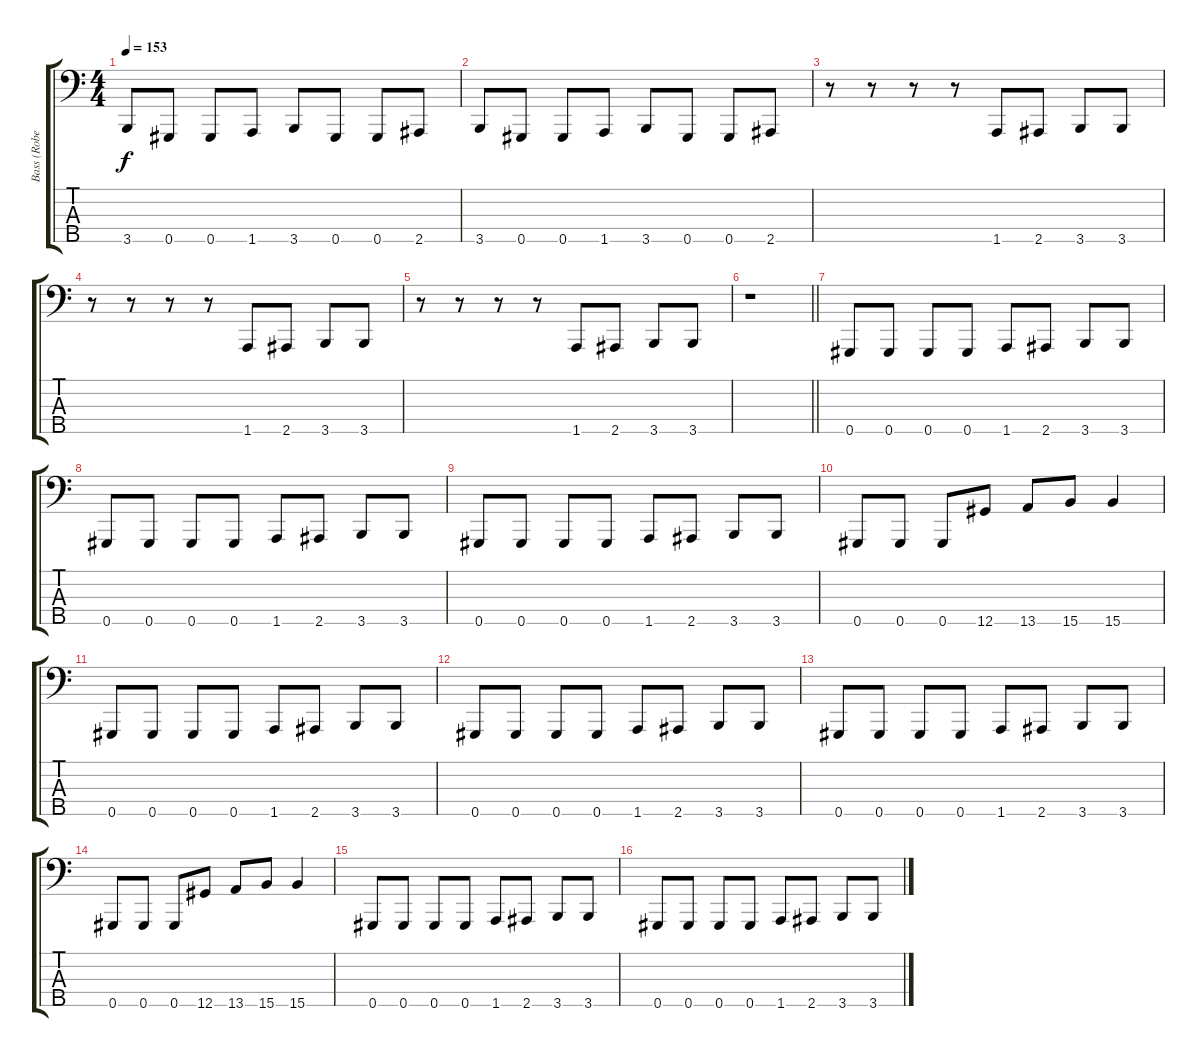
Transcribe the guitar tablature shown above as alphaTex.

\track ("Bass (Robert Trujillo)" "Bass (Robe") {instrument electricbassfinger}
\staff {score tabs}
\tuning (E2 B1 Gb1 B0 Ab0) {hide}
\ts (4 4)
\tempo 153
\clef f4
\ks c
3.5.8{dy f} 0.5.8 0.5.8 1.5.8 3.5.8 0.5.8 0.5.8 2.5.8 |
3.5.8 0.5.8 0.5.8 1.5.8 3.5.8 0.5.8 0.5.8 2.5.8 |
r.8 r.8 r.8 r.8 1.5.8 2.5.8 3.5.8 3.5.8 |
r.8 r.8 r.8 r.8 1.5.8 2.5.8 3.5.8 3.5.8 |
r.8 r.8 r.8 r.8 1.5.8 2.5.8 3.5.8 3.5.8 |
\barLineRight lightlight
r.1 |
0.5.8 0.5.8 0.5.8 0.5.8 1.5.8 2.5.8 3.5.8 3.5.8 |
0.5.8 0.5.8 0.5.8 0.5.8 1.5.8 2.5.8 3.5.8 3.5.8 |
0.5.8 0.5.8 0.5.8 0.5.8 1.5.8 2.5.8 3.5.8 3.5.8 |
0.5.8 0.5.8 0.5.8 12.5.8 13.5.8 15.5.8 15.5.4 |
0.5.8 0.5.8 0.5.8 0.5.8 1.5.8 2.5.8 3.5.8 3.5.8 |
0.5.8 0.5.8 0.5.8 0.5.8 1.5.8 2.5.8 3.5.8 3.5.8 |
0.5.8 0.5.8 0.5.8 0.5.8 1.5.8 2.5.8 3.5.8 3.5.8 |
0.5.8 0.5.8 0.5.8 12.5.8 13.5.8 15.5.8 15.5.4 |
0.5.8 0.5.8 0.5.8 0.5.8 1.5.8 2.5.8 3.5.8 3.5.8 |
0.5.8 0.5.8 0.5.8 0.5.8 1.5.8 2.5.8 3.5.8 3.5.8
